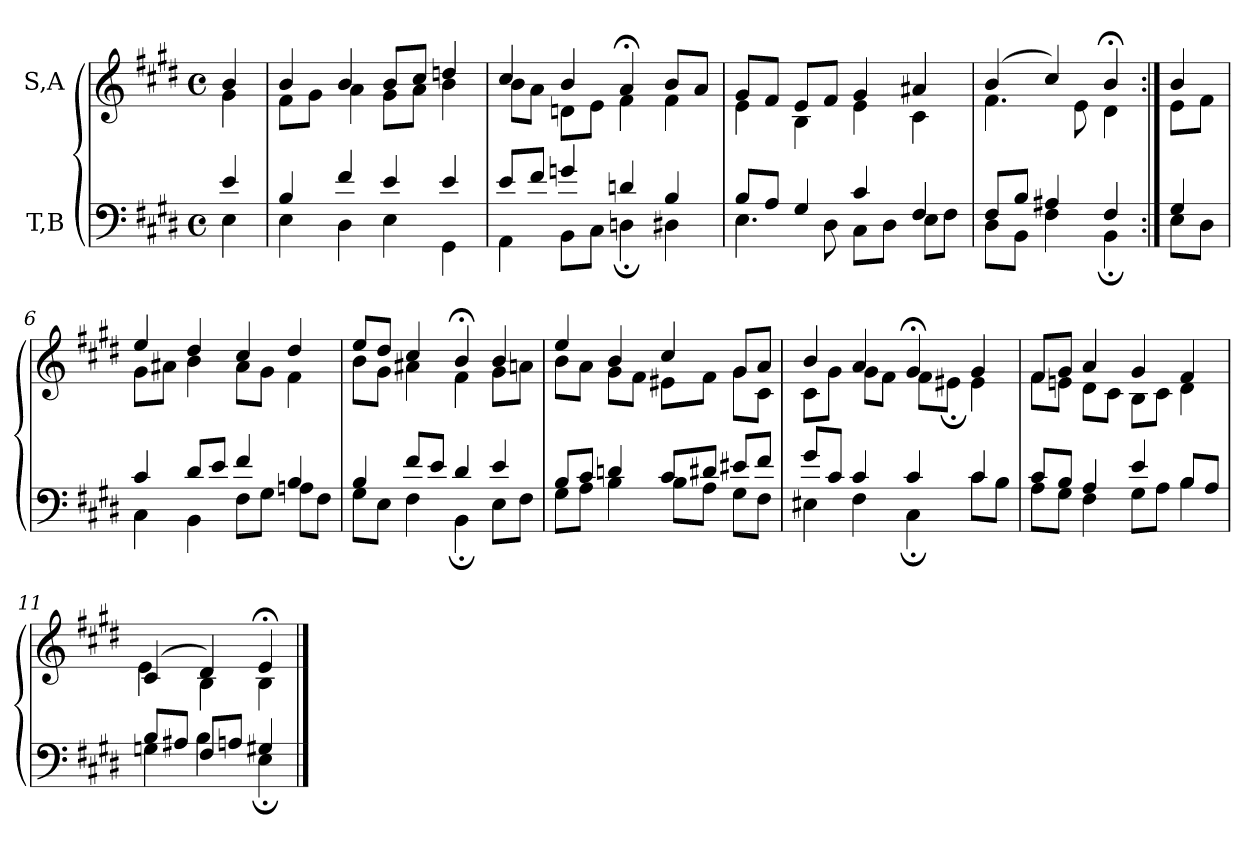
**kern	**kern
*part2	*part1
*staff2	*staff1
*I"T,B	*I"S,A
*clefF4	*clefG2
*k[f#c#g#d#]	*k[f#c#g#d#]
*M4/4	*M4/4
*met(c)	*met(c)
=	=
*^	*^
4e	4E	4b	4g#
=1	=1	=1	=1
4B	4E	4b	8f#L
.	.	.	8g#J
4f#	4D#	4b	4a
4e	4E	8bL	8g#L
.	.	8cc#J	8aJ
4e	4GG#	4ddn	4b
=2	=2	=2	=2
8eL	4AA	4cc#	8bL
8f#J	.	.	8aJ
4gn	8BBL	4b	8dnL
.	8C#J	.	8eJ
4dn	4Dn;	4a;<	4f#
4B	4D#X	8bL	4f#
.	.	8aJ	.
=3	=3	=3	=3
8BL	4.E	8g#L	4e
8AJ	.	8f#J	.
4G#	.	8eL	4B
.	8D#	8f#J	.
4c#	8C#L	4g#	4e
.	8D#J	.	.
4F#	8EL	4a#X	4c#
.	8F#J	.	.
=737	=737	=737	=737
8F#L	8D#L	(>4b	4.f#
8BJ	8BBJ	.	.
4A#X	4F#	4cc#)	.
.	.	.	8e
4F#	4BB;	4b;<	4d#
=738:|!	=738:|!	=738:|!	=738:|!
4G#	8EL	4b	8eL
.	8D#J	.	8f#J
=6	=6	=6	=6
4c#	4C#	4ee	8g#L
.	.	.	8a#XJ
8d#L	4BB	4dd#	4b
8eJ	.	.	.
4f#	8F#L	4cc#	8a#L
.	8G#J	.	8g#J
4B	8AnL	4dd#	4f#
.	8F#J	.	.
=7	=7	=7	=7
4B	8G#L	8eeL	8bL
.	8EJ	8dd#J	8g#J
8f#L	4F#	4cc#	4a#X
8eJ	.	.	.
4d#	4BB;	4b;<	4f#
4e	8EL	4b	8g#L
.	8F#J	.	8anJ
=8	=8	=8	=8
8BL	8G#L	4ee	8bL
8c#J	8AJ	.	8aJ
4dn	4B	4b	8g#L
.	.	.	8f#J
8c#L	8BL	4cc#	8e#XL
8d#XJ	8AJ	.	8f#J
8e#XL	8G#L	8g#L	8g#L
8f#J	8F#J	8aJ	8c#J
=9	=9	=9	=9
8g#L	4E#X	4b	8c#L
8c#J	.	.	8g#J
4c#	4F#	4a	8g#L
.	.	.	8f#J
4c#	4C#;	4g#;<	8f#L
.	.	.	8e#X;J
4c#	8c#L	4g#	4e#
.	8BJ	.	.
=10	=10	=10	=10
8c#L	8AL	8f#L	8f#L
8BJ	8G#J	8g#J	8enJ
4A	4F#	4a	8d#L
.	.	.	8c#J
4e	8G#L	4g#	8BL
.	8AJ	.	8c#J
8BL	4B	4f#	4d#
8AJ	.	.	.
=11	=11	=11	=11
8BL	4Gn	(>4c#	4e
8A#XJ	.	.	.
8F#L	4B	4d#)	4B
8AnJ	.	.	.
4G#X	4E;	4e;<	4B
*v	*v	*	*
*	*v	*v
==	==
*-	*-
